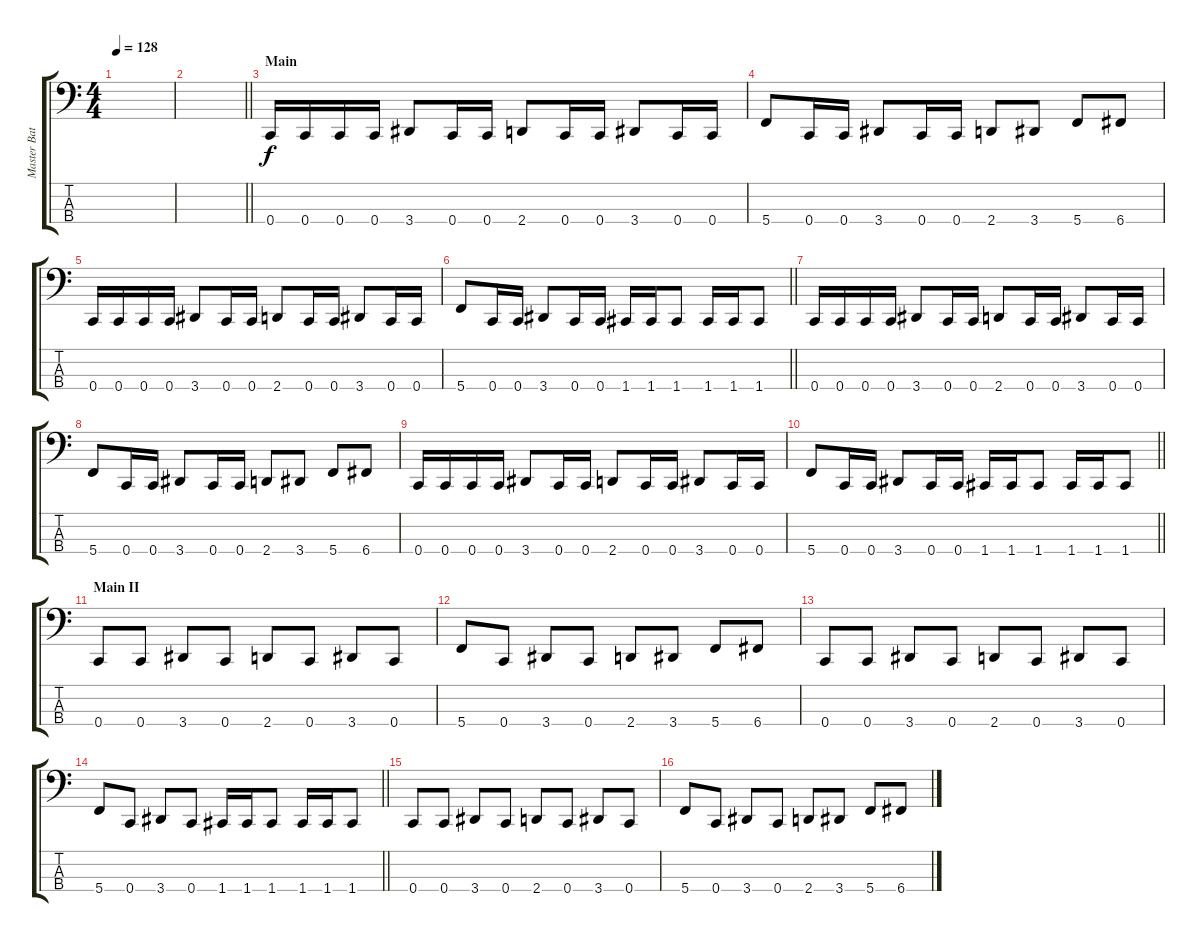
\track ("Master Bates" "Master Bat") {instrument electricbassfinger}
\staff {score tabs}
\tuning (F2 C2 G1 C1) {hide}
\ts (4 4)
\section ("" "")
\tempo 128
\clef f4
\ks c
|
\barLineRight lightlight
|
\section ("" "Main")
0.4.16 0.4.16 0.4.16 0.4.16 3.4.8 0.4.16 0.4.16 2.4.8 0.4.16 0.4.16 3.4.8 0.4.16 0.4.16 |
5.4.8 0.4.16 0.4.16 3.4.8 0.4.16 0.4.16 2.4.8 3.4.8 5.4.8 6.4.8 |
0.4.16 0.4.16 0.4.16 0.4.16 3.4.8 0.4.16 0.4.16 2.4.8 0.4.16 0.4.16 3.4.8 0.4.16 0.4.16 |
\barLineRight lightlight
5.4.8 0.4.16 0.4.16 3.4.8 0.4.16 0.4.16 1.4.16 1.4.16 1.4.8 1.4.16 1.4.16 1.4.8 |
\section ("" "")
0.4.16 0.4.16 0.4.16 0.4.16 3.4.8 0.4.16 0.4.16 2.4.8 0.4.16 0.4.16 3.4.8 0.4.16 0.4.16 |
5.4.8 0.4.16 0.4.16 3.4.8 0.4.16 0.4.16 2.4.8 3.4.8 5.4.8 6.4.8 |
0.4.16 0.4.16 0.4.16 0.4.16 3.4.8 0.4.16 0.4.16 2.4.8 0.4.16 0.4.16 3.4.8 0.4.16 0.4.16 |
\barLineRight lightlight
5.4.8 0.4.16 0.4.16 3.4.8 0.4.16 0.4.16 1.4.16 1.4.16 1.4.8 1.4.16 1.4.16 1.4.8 |
\section ("" "Main II")
0.4.8 0.4.8 3.4.8 0.4.8 2.4.8 0.4.8 3.4.8 0.4.8 |
5.4.8 0.4.8 3.4.8 0.4.8 2.4.8 3.4.8 5.4.8 6.4.8 |
0.4.8 0.4.8 3.4.8 0.4.8 2.4.8 0.4.8 3.4.8 0.4.8 |
\barLineRight lightlight
5.4.8 0.4.8 3.4.8 0.4.8 1.4.16 1.4.16 1.4.8 1.4.16 1.4.16 1.4.8 |
\section ("" "")
0.4.8 0.4.8 3.4.8 0.4.8 2.4.8 0.4.8 3.4.8 0.4.8 |
5.4.8 0.4.8 3.4.8 0.4.8 2.4.8 3.4.8 5.4.8 6.4.8
